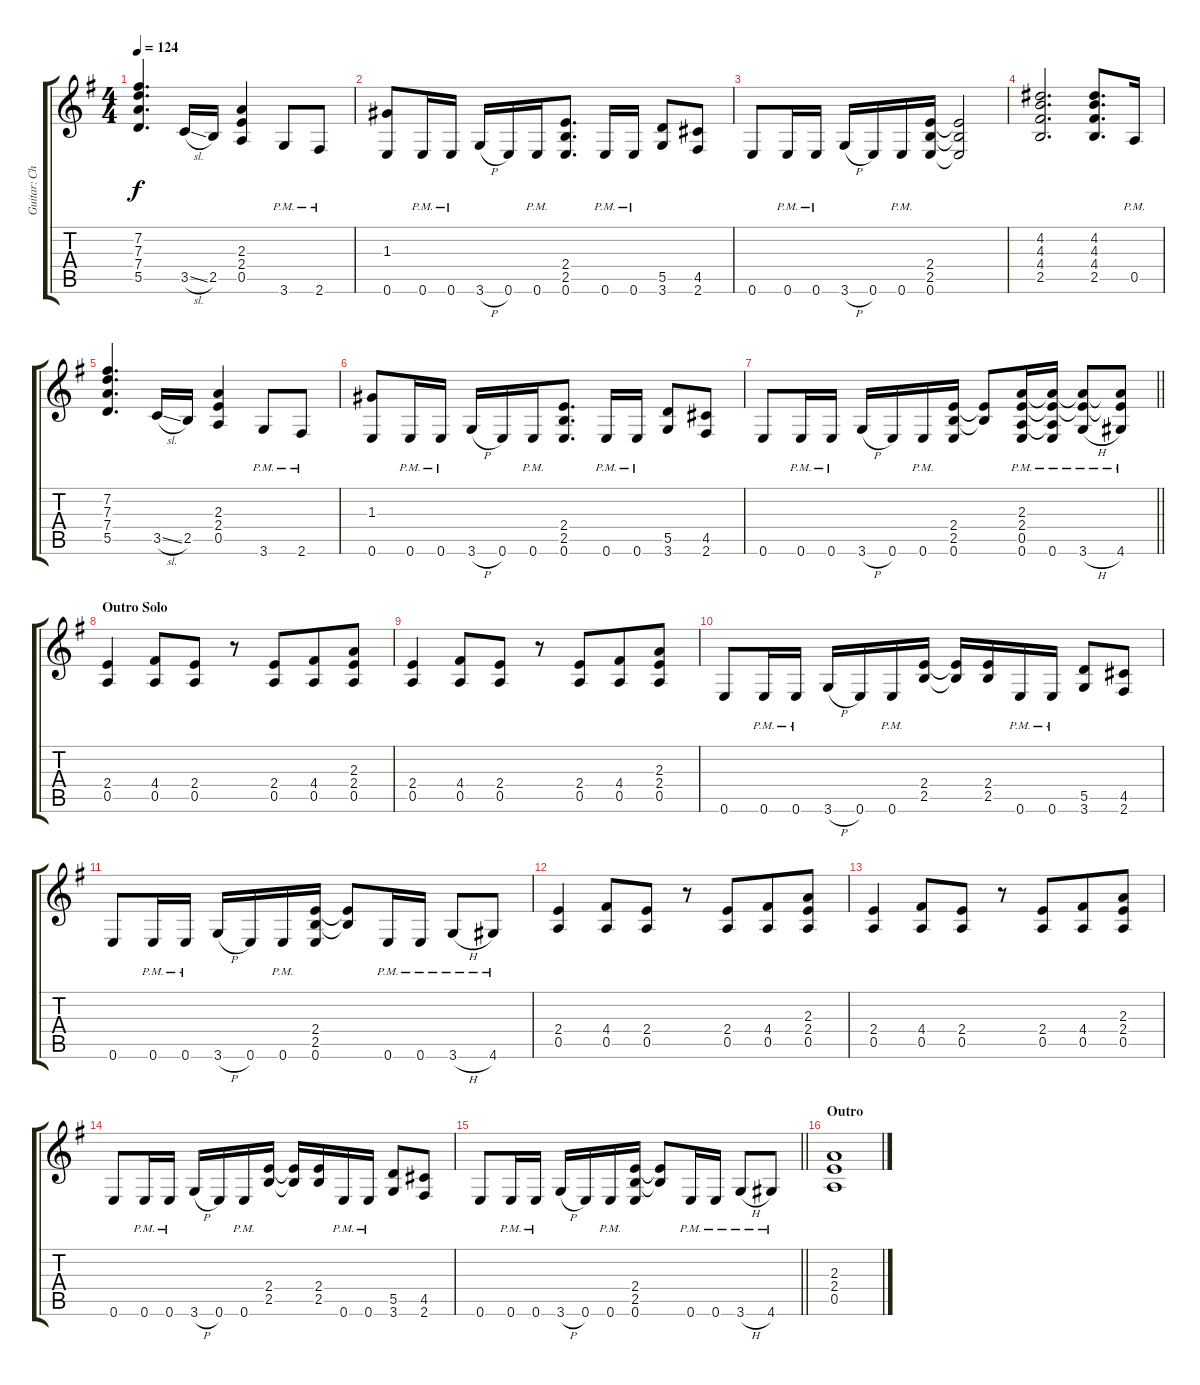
\track ("Guitar: Charlie" "Guitar: Ch") {instrument distortionguitar}
\staff {score tabs}
\tuning (E4 B3 G3 D3 A2 E2) {hide}
\ts (4 4)
\tempo 124
\clef g2
\ks g
(7.2 7.3 7.4 5.5).4{d dy f} 3.5{sl}.16 2.5.16 (2.3 2.4 0.5).4 3.6{pm}.8 2.6{pm}.8 |
(1.3 0.6).8 0.6{pm}.16 0.6{pm}.16 3.6{h}.16 0.6.16 0.6{pm}.16 (2.4 2.5 0.6).8{d} 0.6{pm}.16 0.6{pm}.16 (5.5 3.6).8 (4.5 2.6).8 |
0.6.8 0.6{pm}.16 0.6{pm}.16 3.6{h}.16 0.6.16 0.6{pm}.16 (2.4 2.5 0.6).16 (2.4{t} 2.5{t} 0.6{t}).2 |
(4.2 4.3 4.4 2.5).2{d} (4.2 4.3 4.4 2.5).8{d} 0.5{pm}.16 |
(7.2 7.3 7.4 5.5).4{d} 3.5{sl}.16 2.5.16 (2.3 2.4 0.5).4 3.6{pm}.8 2.6{pm}.8 |
(1.3 0.6).8 0.6{pm}.16 0.6{pm}.16 3.6{h}.16 0.6.16 0.6{pm}.16 (2.4 2.5 0.6).8{d} 0.6{pm}.16 0.6{pm}.16 (5.5 3.6).8 (4.5 2.6).8 |
\barLineRight lightlight
0.6.8 0.6{pm}.16 0.6{pm}.16 3.6{h}.16 0.6.16 0.6{pm}.16 (2.4 2.5 0.6).16 (2.4{t} 2.5{t}).8 (2.3 2.4 0.5 0.6{pm}).16 (2.3{t} 2.4{t} 0.5{t} 0.6{pm}).16 (2.3{t} 2.4{t} 3.6{h pm}).8 (2.3{t} 2.4{t} 4.6{pm}).8 |
\section ("" "Outro Solo")
(2.4 0.5).4 (4.4 0.5).8 (2.4 0.5).8 r.8 (2.4 0.5).8{beam merge} (4.4 0.5).8 (2.3 2.4 0.5).8 |
(2.4 0.5).4 (4.4 0.5).8 (2.4 0.5).8 r.8 (2.4 0.5).8{beam merge} (4.4 0.5).8 (2.3 2.4 0.5).8 |
0.6.8 0.6{pm}.16 0.6{pm}.16 3.6{h}.16 0.6.16 0.6{pm}.16 (2.4 2.5).16 (2.4{t} 2.5{t}).16 (2.4 2.5).16 0.6{pm}.16 0.6{pm}.16 (5.5 3.6).8 (4.5 2.6).8 |
0.6.8 0.6{pm}.16 0.6{pm}.16 3.6{h}.16 0.6.16 0.6{pm}.16 (2.4 2.5 0.6).16 (2.4{t} 2.5{t}).8 0.6{pm}.16 0.6{pm}.16 3.6{h pm}.8 4.6{pm}.8 |
(2.4 0.5).4 (4.4 0.5).8 (2.4 0.5).8 r.8 (2.4 0.5).8{beam merge} (4.4 0.5).8 (2.3 2.4 0.5).8 |
(2.4 0.5).4 (4.4 0.5).8 (2.4 0.5).8 r.8 (2.4 0.5).8{beam merge} (4.4 0.5).8 (2.3 2.4 0.5).8 |
0.6.8 0.6{pm}.16 0.6{pm}.16 3.6{h}.16 0.6.16 0.6{pm}.16 (2.4 2.5).16 (2.4{t} 2.5{t}).16 (2.4 2.5).16 0.6{pm}.16 0.6{pm}.16 (5.5 3.6).8 (4.5 2.6).8 |
\barLineRight lightlight
0.6.8 0.6{pm}.16 0.6{pm}.16 3.6{h}.16 0.6.16 0.6{pm}.16 (2.4 2.5 0.6).16 (2.4{t} 2.5{t}).8 0.6{pm}.16 0.6{pm}.16 3.6{h pm}.8 4.6{pm}.8 |
\section ("" "Outro")
(2.3 2.4 0.5).1
